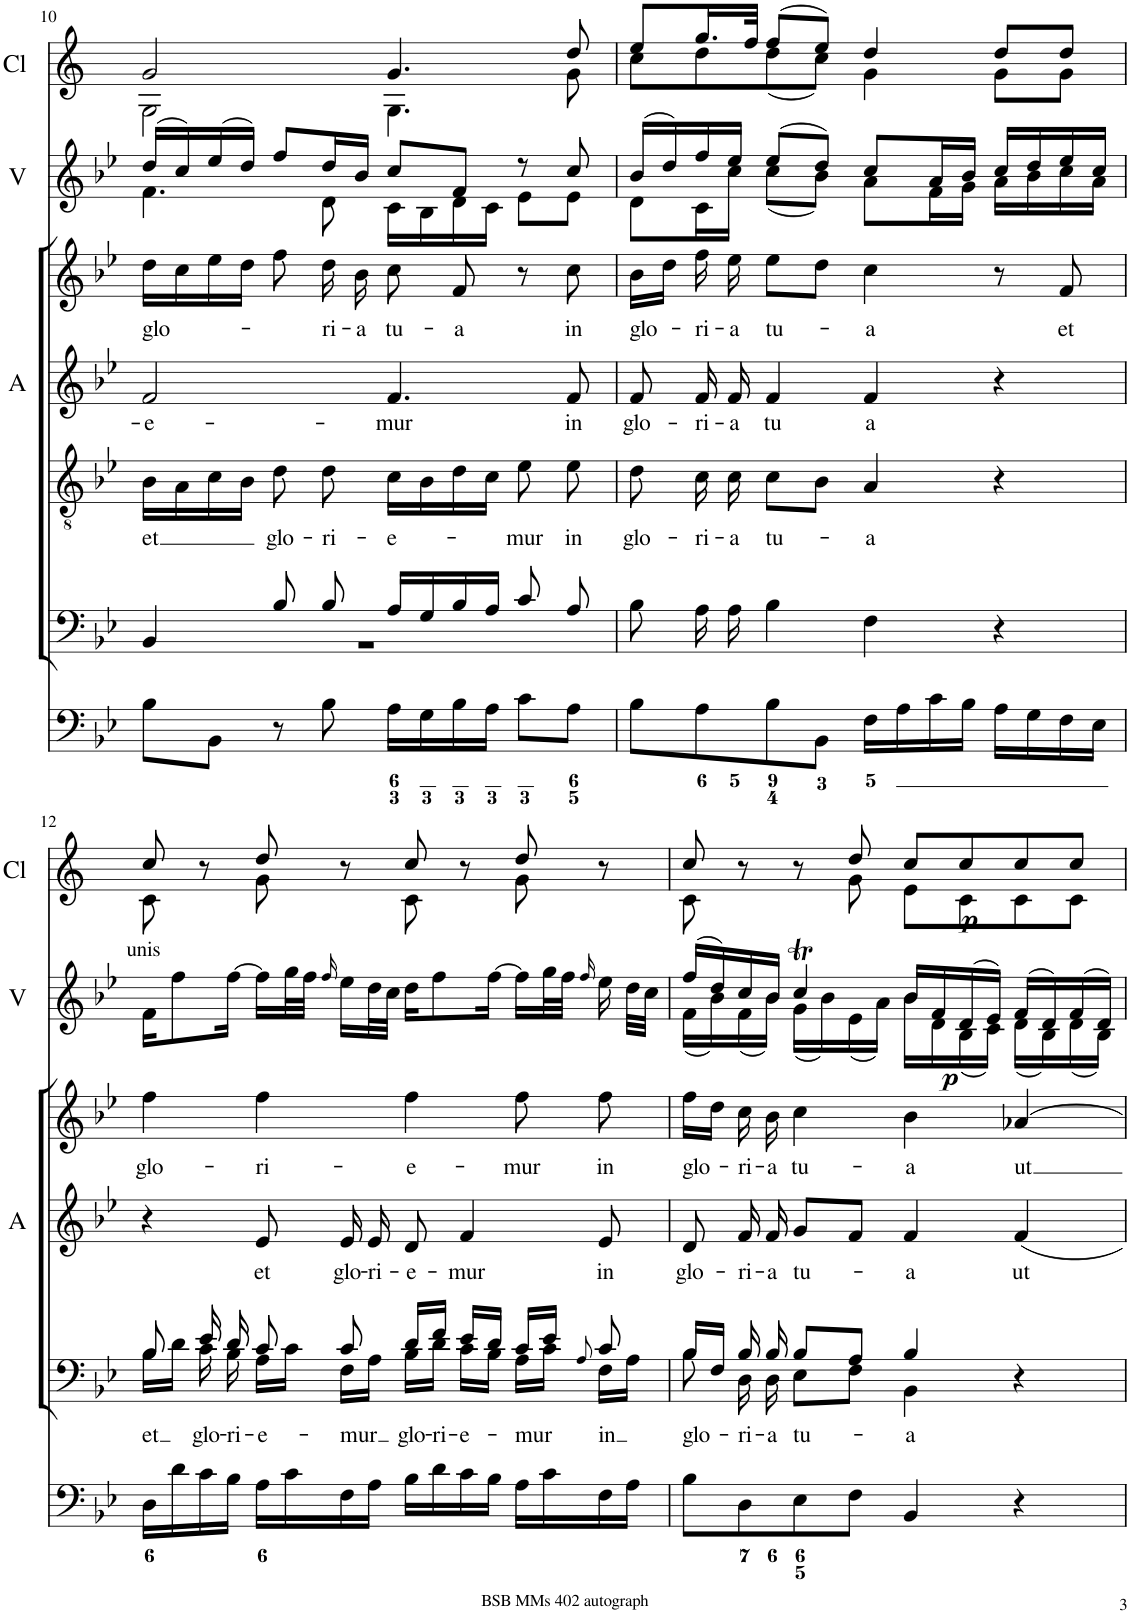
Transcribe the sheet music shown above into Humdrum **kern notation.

**kern	**dynam	**kern	**dynam	**kern	**kern	**text	**kern	**text	**kern	**text	**kern	**text	**kern	**dynam	**kern	**dynam
*part9	*part9	*part8	*part8	*part7	*part6	*part6	*part5	*part5	*part4	*part4	*part3	*part3	*part2	*part2	*part1	*part1
*staff9	*staff9	*staff8	*staff8	*staff7	*staff6	*staff6	*staff5	*staff5	*staff4	*staff4	*staff3	*staff3	*staff2	*staff2	*staff1	*staff1
*I"Violin	*	*I"Violin	*	*I"Organ	*I"Voice	*	*I"Tenor	*	*I"Alto	*	*I"Voice	*	*I"2 Violini	*	*I"Cl in B[b]	*
*I'Vln.	*	*I'Vln.	*	*	*	*	*	*	*I'A	*	*	*	*I'V	*	*I'Cl	*
!!LO:PB:g=z
*clefG2	*	*clefG2	*	*clefF4	*clefF4	*	*clefGv2	*	*clefG2	*	*clefG2	*	*clefG2	*	*clefG2	*
*	*	*	*	*	*	*	*	*	*	*	*	*	*	*	*Trd1c2	*
*k[]	*	*k[]	*	*k[b-e-]	*k[b-e-]	*	*k[b-e-]	*	*k[b-e-]	*	*k[b-e-]	*	*k[b-e-]	*	*k[]	*
*M4/4	*	*M4/4	*	*M4/4	*M4/4	*	*M4/4	*	*M4/4	*	*M4/4	*	*M4/4	*	*M4/4	*
*met(c)	*	*met(c)	*	*met(c)	*met(c)	*	*met(c)	*	*met(c)	*	*met(c)	*	*met(c)	*	*met(c)	*
=10	=10	=10	=10	=10	=10	=10	=10	=10	=10	=10	=10	=10	=10	=10	=10	=10
*	*	*	*	*	*^	*	*	*	*	*	*	*	*	*	*	*
!	!	!	!	!	!	!	!	!	!LO:LY:b	!	!LO:LY:b	!	!LO:LY:b	!	!	!	!
*	*	*	*	*	*	*	*	*	*	*	*	*	*	*^	*	*^	*
4.f	.	(16dd\LL	.	8B-\L	4BB-/	1r	.	16B-\LL	et	2f/	-e-	16dd\LL	glo-	(16dd/LL	4.f\	.	2g/	2G\	.
.	.	16cc\J)	.	.	.	.	.	16A\	.	.	.	16cc\	.	16cc/)	.	.	.	.	.
.	.	(16ee-\L	.	8BB-\J	.	.	.	16c\	.	.	.	16ee-\	.	(16ee-/	.	.	.	.	.
.	.	16dd\JJ)	.	.	.	.	.	16B-\JJ	.	.	.	16dd\JJ	.	16dd/JJ)	.	.	.	.	.
!	!	!	!	!	!	!	!	!	!LO:LY:b	!	!	!	!	!	!	!	!	!	!
.	.	8ff\L	.	8r	8B-/	.	.	8d\	glo-	.	.	8ff\	.	8ff/L	.	.	.	.	.
!	!	!	!	!	!	!	!	!	!LO:LY:b	!	!	!	!LO:LY:b	!	!	!	!	!	!
8d	.	16dd\L	.	8B-\	8B-/	.	.	8d\	-ri-	.	.	16dd\	-ri-	16dd/L	8d\	.	.	.	.
!	!	!	!	!	!	!	!	!	!	!	!	!	!LO:LY:b	!	!	!	!	!	!
.	.	16b-\JJ	.	.	.	.	.	.	.	.	.	16b-\	-a	16b-/JJ	.	.	.	.	.
!	!	!	!	!	!	!	!	!	!LO:LY:b	!	!LO:LY:b	!	!LO:LY:b	!	!	!	!	!	!
16c/LL	.	8cc/L	.	16A\LL	16A/LL	.	.	16c\LL	-e-	4.f/	-mur	8cc\	tu-	8cc/L	16c\LL	.	4.g/	4.G\	.
16B-/J	.	.	.	16G\	16G/	.	.	16B-\	.	.	.	.	.	.	16B-\	.	.	.	.
!	!	!	!	!	!	!	!	!	!	!	!	!	!LO:LY:b	!	!	!	!	!	!
16d/L	.	8f/J	.	16B-\	16B-/	.	.	16d\	.	.	.	8f/	-a	8f/J	16d\	.	.	.	.
16c/JJ	.	.	.	16A\JJ	16A/JJ	.	.	16c\JJ	.	.	.	.	.	.	16c\JJ	.	.	.	.
!	!	!	!	!	!	!	!	!	!LO:LY:b	!	!	!	!	!	!	!	!	!	!
8e-/L	.	8r	.	8c\L	8c/	.	.	8e-\	-mur	.	.	8r	.	8r	8e-\L	.	.	.	.
!	!	!	!	!	!	!	!	!	!LO:LY:b	!	!LO:LY:b	!	!LO:LY:b	!	!	!	!	!	!
8e-/J	.	8cc	.	8A\J	8A/	.	.	8e-\	in	8f/	in	8cc\	in	8cc/	8e-\J	.	8dd/	8g\	.
*	*	*	*	*	*v	*v	*	*	*	*	*	*	*	*	*	*	*	*	*
=11	=11	=11	=11	=11	=11	=11	=11	=11	=11	=11	=11	=11	=11	=11	=11	=11	=11	=11
!	!	!	!	!	!	!	!	!LO:LY:b	!	!LO:LY:b	!	!LO:LY:b	!	!	!	!	!	!
8d/L	.	(16b-\LL	.	8B-\L	8B-\	.	8d\	glo-	8f/	glo-	16b-\LL	glo-	(16b-/LL	8d\L	.	8ee/L	8cc\L	.
.	.	16dd\J)	.	.	.	.	.	.	.	.	16dd\JJ	.	16dd/)	.	.	.	.	.
!	!	!	!	!	!	!	!	!LO:LY:b	!	!LO:LY:b	!	!LO:LY:b	!	!	!	!	!	!
16c/L	.	16ff\L	.	8A\	16A\	.	16c\	-ri-	16f/	-ri-	16ff\	-ri-	16ff/	16c\L	.	16.gg/L	8dd\	.
!	!	!	!	!	!	!	!	!LO:LY:b	!	!LO:LY:b	!	!LO:LY:b	!	!	!	!	!	!
16cc/JJ	.	16ee-\JJ	.	.	16A\	.	16c\	-a	16f/	-a	16ee-\	-a	16ee-/JJ	16cc\JJ	.	.	.	.
.	.	.	.	.	.	.	.	.	.	.	.	.	.	.	.	32ff/JJk	.	.
!	!	!	!	!	!	!	!	!LO:LY:b	!	!LO:LY:b	!	!LO:LY:b	!	!	!	!	!	!
(8cc\L	.	(8ee-\L	.	8B-\	4B-\	.	8c\L	tu-	4f/	tu	8ee-\L	tu-	(8ee-/L	(8cc\L	.	(8ff/L	(8dd\	.
8b-\J)	.	8dd\J)	.	8BB-\J	.	.	8B-\J	.	.	.	8dd\J	.	8dd/J)	8b-\J)	.	8ee/J)	8cc\J)	.
!	!	!	!	!	!	!	!	!LO:LY:b	!	!LO:LY:b	!	!LO:LY:b	!	!	!	!	!	!
8a/L	.	8cc\L	.	16F\LL	4F\	.	4A/	-a	4f/	a	4cc\	-a	8cc/L	8a\L	.	4dd/	4g\	.
.	.	.	.	16A\	.	.	.	.	.	.	.	.	.	.	.	.	.	.
16f/L	.	16a\L	.	16c\	.	.	.	.	.	.	.	.	16a/L	16f\L	.	.	.	.
16g/JJ	.	16b-\JJ	.	16B-\JJ	.	.	.	.	.	.	.	.	16b-/JJ	16g\JJ	.	.	.	.
16a/LL	.	16cc\LL	.	16A\LL	4r	.	4r	.	4r	.	8r	.	16cc/LL	16a\LL	.	8dd/L	8g\L	.
16b-/J	.	16dd\J	.	16G\	.	.	.	.	.	.	.	.	16dd/	16b-\	.	.	.	.
!	!	!	!	!	!	!	!	!	!	!	!	!LO:LY:b	!	!	!	!	!	!
16cc/L	.	16ee-\L	.	16F\	.	.	.	.	.	.	8f/	et	16ee-/	16cc\	.	8dd/J	8g\J	.
16a/JJ	.	16cc\JJ	.	16E-\JJ	.	.	.	.	.	.	.	.	16cc/JJ	16a\JJ	.	.	.	.
!!LO:LB:g=z	!!
=12	=12	=12	=12	=12	=12	=12	=12	=12	=12	=12	=12	=12	=12	=12	=12	=12	=12	=12
!	!	!	!	!	!	!	!	!	!	!	!	!	!LO:TX:a:t=unis	!	!	!	!	!
!	!	!LO:TX:a:t=unis	!	!	!	!	!	!	!	!	!	!	!	!	!	!	!	!
!LO:TX:a:t=unis	!	!	!	!	!	!	!	!	!	!	!	!	!	!	!	!	!	!
!	!	!	!	!	!	!LO:LY:b	!	!	!	!	!	!LO:LY:b	!	!	!	!	!	!
*	*	*	*	*	*^	*	*	*	*	*	*	*	*v	*v	*	*	*	*
16f\KL	.	16f\KL	.	16D\LL	8B-/	16B-\LL	et	1r	.	4r	.	4ff\	glo-	16f\KL	.	8cc/	8c\	.
8ff\	.	8ff\	.	16d\	.	16d\JJ	.	.	.	.	.	.	.	8ff\	.	.	.	.
!	!	!	!	!	!	!	!LO:LY:b	!	!	!	!	!	!	!	!	!	!	!
.	.	.	.	16c\	16e-/	16c\	glo-	.	.	.	.	.	.	.	.	8r	8ryy	.
!	!	!	!	!	!	!	!LO:LY:b	!	!	!	!	!	!	!	!	!	!	!
[16ff\Jk	.	[16ff\Jk	.	16B-\JJ	16d/	16B-\	-ri-	.	.	.	.	.	.	[16ff\Jk	.	.	.	.
!	!	!	!	!	!	!	!LO:LY:b	!	!	!	!LO:LY:b	!	!LO:LY:b	!	!	!	!	!
16ff\LL]	.	16ff\LL]	.	16A\LL	8c/	16A\LL	-e-	.	.	8e-/	et	4ff\	-ri-	16ff\LL]	.	8dd/	8g\	.
32gg\L	.	32gg\L	.	16c\	.	16c\JJ	.	.	.	.	.	.	.	32gg\L	.	.	.	.
32ff\JJ	.	32ff\JJ	.	.	.	.	.	.	.	.	.	.	.	32ff\JJJ	.	.	.	.
16qff\	.	16qff\	.	.	.	.	.	.	.	.	.	.	.	16qff/	.	.	.	.
!	!	!	!	!	!	!	!LO:LY:b	!	!	!	!LO:LY:b	!	!	!	!	!	!	!
16ee-\L	.	16ee-\L	.	16F\	8c/	16F\LL	-mur	.	.	16e-/	glo-	.	.	16ee-\LL	.	8r	8ryy	.
!	!	!	!	!	!	!	!	!	!	!	!LO:LY:b	!	!	!	!	!	!	!
32dd\L	.	32dd\L	.	16A\JJ	.	16A\JJ	.	.	.	16e-/	-ri-	.	.	32dd\L	.	.	.	.
32cc\JJJ	.	32cc\JJJ	.	.	.	.	.	.	.	.	.	.	.	32cc\JJJ	.	.	.	.
!	!	!	!	!	!	!	!LO:LY:b	!	!	!	!LO:LY:b	!	!LO:LY:b	!	!	!	!	!
16dd\KL	.	16dd\KL	.	16B-\LL	16d/LL	16B-\LL	glo-	.	.	8d/	-e-	4ff\	-e-	16dd\KL	.	8cc/	8c\	.
!	!	!	!	!	!	!	!LO:LY:b	!	!	!	!	!	!	!	!	!	!	!
8ff\	.	8ff\	.	16d\	16f/JJ	16d\JJ	-ri-	.	.	.	.	.	.	8ff\	.	.	.	.
!	!	!	!	!	!	!	!LO:LY:b	!	!	!	!LO:LY:b	!	!	!	!	!	!	!
.	.	.	.	16c\	16e-/LL	16c\LL	-e-	.	.	4f/	-mur	.	.	.	.	8r	8ryy	.
[16ff\Jk	.	[16ff\Jk	.	16B-\JJ	16d/JJ	16B-\JJ	.	.	.	.	.	.	.	[16ff\Jk	.	.	.	.
!	!	!	!	!	!	!	!LO:LY:b	!	!	!	!	!	!LO:LY:b	!	!	!	!	!
16ff\LL]	.	16ff\LL]	.	16A\LL	16c/LL	16A\LL	-mur	.	.	.	.	8ff\	-mur	16ff\LL]	.	8dd/	8g\	.
32gg\L	.	32gg\L	.	16c\	16e-/JJ	16c\JJ	.	.	.	.	.	.	.	32gg\L	.	.	.	.
32ff\JJ	.	32ff\JJ	.	.	.	.	.	.	.	.	.	.	.	32ff\JJJ	.	.	.	.
16qff\	.	16qff\	.	.	8qA/	.	.	.	.	.	.	.	.	16qff/	.	.	.	.
!	!	!	!	!	!	!	!LO:LY:b	!	!	!	!LO:LY:b	!	!LO:LY:b	!	!	!	!	!
16ee-\L	.	16ee-\L	.	16F\	8c/	16F\LL	in	.	.	8e-/	in	8ff\	in	16ee-\	.	8r	8ryy	.
32dd\L	.	32dd\L	.	16A\JJ	.	16A\JJ	.	.	.	.	.	.	.	32dd\LLL	.	.	.	.
32cc\JJJ	.	32cc\JJJ	.	.	.	.	.	.	.	.	.	.	.	32cc\JJJ	.	.	.	.
=13	=13	=13	=13	=13	=13	=13	=13	=13	=13	=13	=13	=13	=13	=13	=13	=13	=13	=13
!	!	!LO:TX:a:t=div	!	!	!	!	!	!	!	!	!	!	!	!	!	!	!	!
!LO:TX:a:t=div	!	!	!	!	!	!	!	!	!	!	!	!	!	!	!	!	!	!
!	!	!	!	!	!	!	!LO:LY:b	!	!	!	!LO:LY:b	!	!LO:LY:b	!	!	!	!	!
*	*	*	*	*	*	*	*	*	*	*	*	*	*	*^	*	*	*	*
(16f/LL	.	(16ff\LL	.	8B-\L	16B-/LL	8B-\	glo-	1r	.	8d/	glo-	16ff\LL	glo-	(16ff/LL	(16f\LL	.	8cc/	8c\	.
16b-/J)	.	16dd\J)	.	.	16F/JJ	.	.	.	.	.	.	16dd\JJ	.	16dd/)	16b-\)	.	.	.	.
!	!	!	!	!	!	!	!LO:LY:b	!	!	!	!LO:LY:b	!	!LO:LY:b	!	!	!	!	!	!
(16f/L	.	16cc\L	.	8D\	16B-/	16D\	-ri-	.	.	16f/	-ri-	16cc\	-ri-	16cc/	(16f\	.	8r	4ryy	.
!	!	!	!	!	!	!	!LO:LY:b	!	!	!	!LO:LY:b	!	!LO:LY:b	!	!	!	!	!	!
16b-/JJ)	.	16b-\JJ	.	.	16B-/	16D\	-a	.	.	16f/	-a	16b-\	-a	16b-/JJ	16b-\JJ)	.	.	.	.
!	!	!	!	!	!	!	!LO:LY:b	!	!	!	!LO:LY:b	!	!LO:LY:b	!	!	!	!	!	!
(16g/LL	.	4ccT	.	8E-\	8B-/L	8E-\L	tu-	.	.	8g/L	tu-	4cc\	tu-	4ccT/	(16g\LL	.	8r	.	.
16b-/J)	.	.	.	.	.	.	.	.	.	.	.	.	.	.	16b-\)	.	.	.	.
(16e-/L	.	.	.	8F\J	8A/J	8F\J	.	.	.	8f/J	.	.	.	.	(16e-\	.	8dd/	8g\	.
16a/JJ)	.	.	.	.	.	.	.	.	.	.	.	.	.	.	16a\JJ)	.	.	.	.
!	!	!	!	!	!	!	!LO:LY:b	!	!	!	!LO:LY:b	!	!LO:LY:b	!	!	!	!	!	!
16b-/LL	.	16b-/LL	.	4BB-/	4B-/	4BB-\	-a	.	.	4f/	-a	4b-\	-a	16b-/LL	16b-\LL	.	8cc/L	8e\L	.
!	!LO:DY:b	!	!LO:DY:b	!	!	!	!	!	!	!	!	!	!	!	!	!LO:DY:b	!	!	!
16d/J	p	16f/J	p	.	.	.	.	.	.	.	.	.	.	16f/	16d\	p	.	.	.
!	!	!	!	!	!	!	!	!	!	!	!	!	!	!	!	!	!	!	!LO:DY:b
(16B-/L	.	(16d/L	.	.	.	.	.	.	.	.	.	.	.	(16d/	(16B-\	.	8cc/	8c\	p
16c/JJ)	.	16e-/JJ)	.	.	.	.	.	.	.	.	.	.	.	16e-/JJ)	16c\JJ)	.	.	.	.
!	!	!	!	!	!	!	!	!	!	!	!LO:LY:b	!	!LO:LY:b	!	!	!	!	!	!
(16d/LL	.	(16f/LL	.	4r	4r	4ryy	.	.	.	4f/	ut	[4a-X/	ut	(16f/LL	(16d\LL	.	8cc/	8c\	.
16B-/J)	.	16d/J)	.	.	.	.	.	.	.	.	.	.	.	16d/)	16B-\)	.	.	.	.
(16d/L	.	(16f/L	.	.	.	.	.	.	.	.	.	.	.	(16f/	(16d\	.	8cc/J	8c\J	.
16B-/JJ)	.	16d/JJ)	.	.	.	.	.	.	.	.	.	.	.	16d/JJ)	16B-\JJ)	.	.	.	.
*	*	*	*	*	*	*	*	*	*	*	*	*	*	*v	*v	*	*	*	*
*	*	*	*	*	*v	*v	*	*	*	*	*	*	*	*	*	*v	*v	*
=	=	=	=	=	=	=	=	=	=	=	=	=	=	=	=	=
*-	*-	*-	*-	*-	*-	*-	*-	*-	*-	*-	*-	*-	*-	*-	*-	*-
